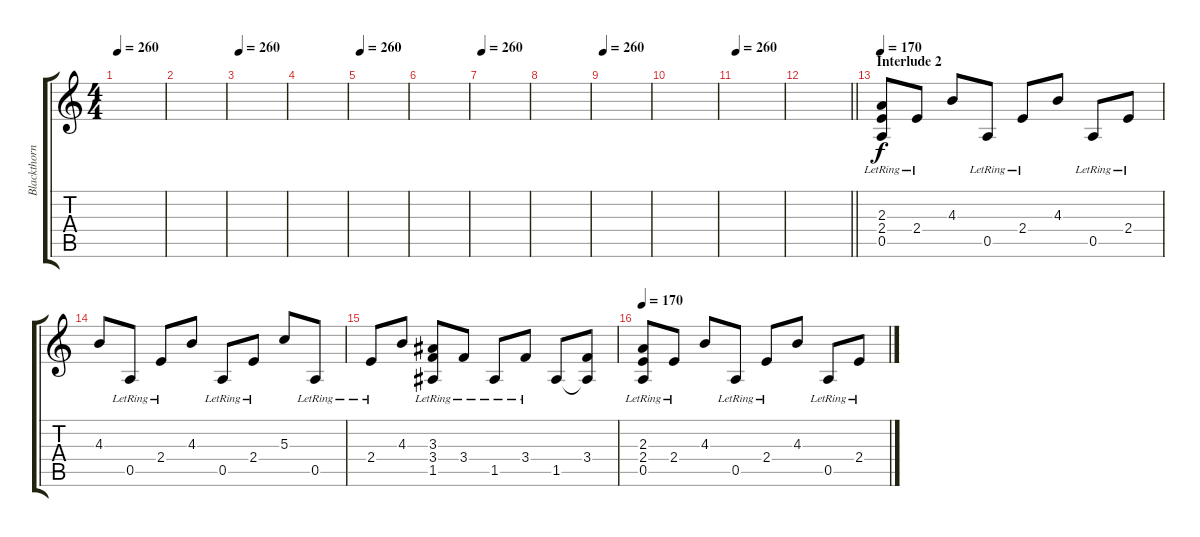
\track ("Blackthorn" "Blackthorn") {instrument distortionguitar}
\staff {score tabs}
\tuning (E4 B3 G3 D3 A2 E2) {hide}
\ts (4 4)
\tempo 260
\clef g2
\ks c
|
|
\tempo 260
|
|
\tempo 260
|
|
\tempo 260
|
|
\tempo 260
|
|
\tempo 260
|
\barLineRight lightlight
|
\section ("" "Interlude 2")
\tempo 170
(2.3 2.4 0.5{lr}).8 2.4{lr}.8 4.3.8 0.5{lr}.8 2.4{lr}.8 4.3.8 0.5{lr}.8 2.4{lr}.8 |
4.3.8 0.5{lr}.8 2.4{lr}.8 4.3.8 0.5{lr}.8 2.4{lr}.8 5.3.8 0.5{lr}.8 |
2.4{lr}.8 4.3.8 (3.3 3.4 1.5{lr}).8 3.4{lr}.8 1.5{lr}.8 3.4{lr}.8 1.5.8 (3.4 1.5{t}).8 |
\tempo 170
(2.3 2.4 0.5{lr}).8 2.4{lr}.8 4.3.8 0.5{lr}.8 2.4{lr}.8 4.3.8 0.5{lr}.8 2.4{lr}.8
